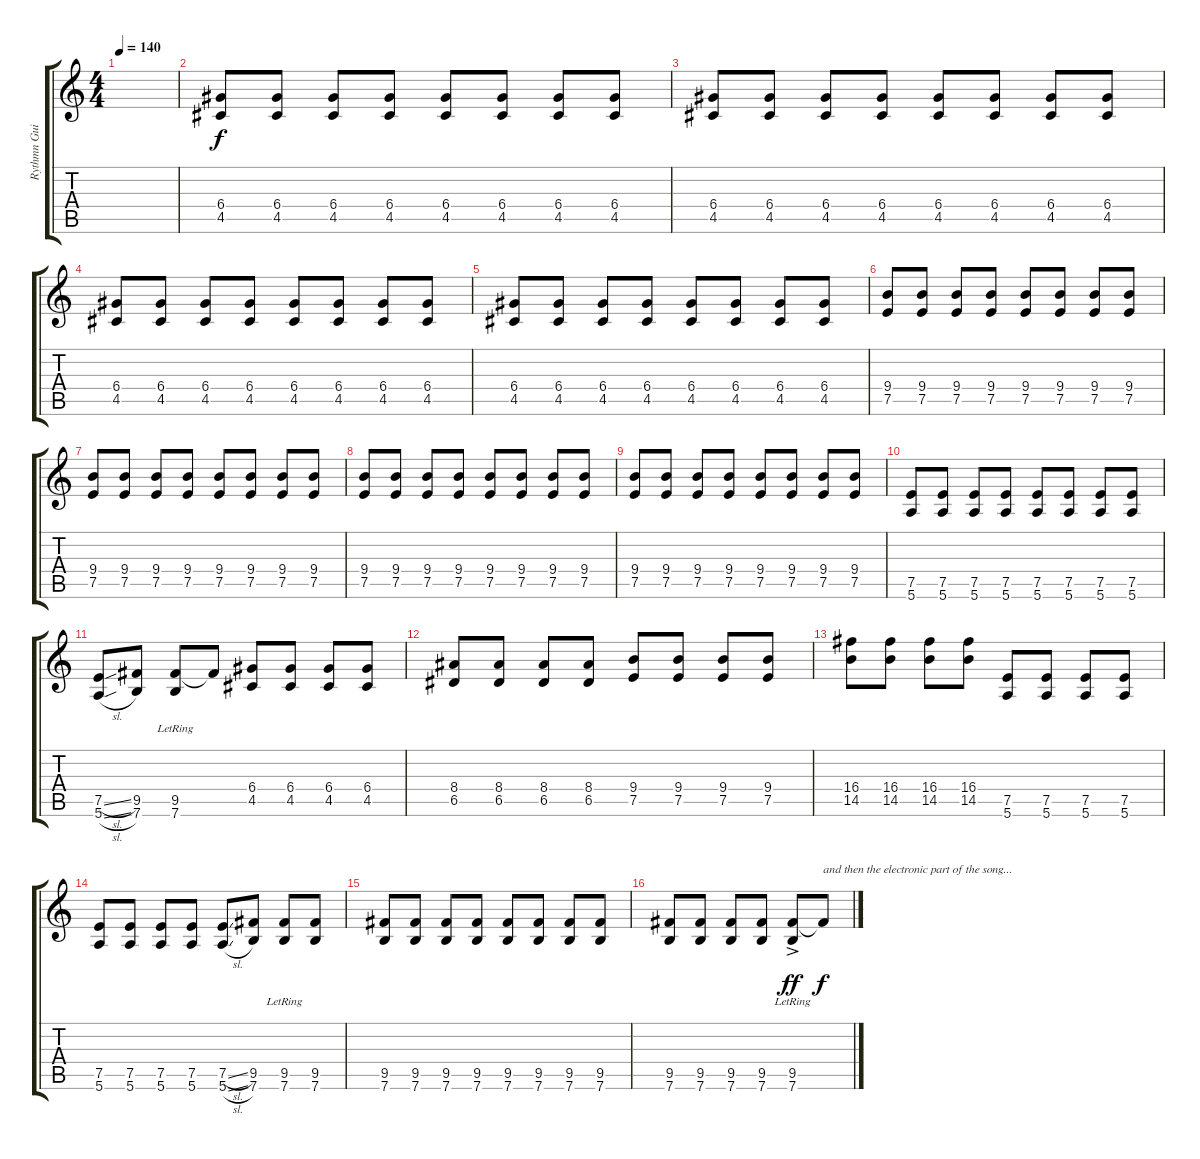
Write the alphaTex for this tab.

\track ("Rythmn Guitar" "Rythmn Gui") {instrument distortionguitar}
\staff {score tabs}
\tuning (E4 B3 G3 D3 A2 E2) {hide}
\ts (4 4)
\tempo 140
\clef g2
\ks c
|
(6.4 4.5).8 (6.4 4.5).8 (6.4 4.5).8 (6.4 4.5).8 (6.4 4.5).8 (6.4 4.5).8 (6.4 4.5).8 (6.4 4.5).8 |
(6.4 4.5).8 (6.4 4.5).8 (6.4 4.5).8 (6.4 4.5).8 (6.4 4.5).8 (6.4 4.5).8 (6.4 4.5).8 (6.4 4.5).8 |
(6.4 4.5).8 (6.4 4.5).8 (6.4 4.5).8 (6.4 4.5).8 (6.4 4.5).8 (6.4 4.5).8 (6.4 4.5).8 (6.4 4.5).8 |
(6.4 4.5).8 (6.4 4.5).8 (6.4 4.5).8 (6.4 4.5).8 (6.4 4.5).8 (6.4 4.5).8 (6.4 4.5).8 (6.4 4.5).8 |
(9.4 7.5).8 (9.4 7.5).8 (9.4 7.5).8 (9.4 7.5).8 (9.4 7.5).8 (9.4 7.5).8 (9.4 7.5).8 (9.4 7.5).8 |
(9.4 7.5).8 (9.4 7.5).8 (9.4 7.5).8 (9.4 7.5).8 (9.4 7.5).8 (9.4 7.5).8 (9.4 7.5).8 (9.4 7.5).8 |
(9.4 7.5).8 (9.4 7.5).8 (9.4 7.5).8 (9.4 7.5).8 (9.4 7.5).8 (9.4 7.5).8 (9.4 7.5).8 (9.4 7.5).8 |
(9.4 7.5).8 (9.4 7.5).8 (9.4 7.5).8 (9.4 7.5).8 (9.4 7.5).8 (9.4 7.5).8 (9.4 7.5).8 (9.4 7.5).8 |
(7.5 5.6).8 (7.5 5.6).8 (7.5 5.6).8 (7.5 5.6).8 (7.5 5.6).8 (7.5 5.6).8 (7.5 5.6).8 (7.5 5.6).8 |
(7.5{sl} 5.6{sl}).8 (9.5 7.6).8 (9.5{lr} 7.6).8 9.5{t}.8 (6.4 4.5).8 (6.4 4.5).8 (6.4 4.5).8 (6.4 4.5).8 |
(8.4 6.5).8 (8.4 6.5).8 (8.4 6.5).8 (8.4 6.5).8 (9.4 7.5).8 (9.4 7.5).8 (9.4 7.5).8 (9.4 7.5).8 |
(16.4 14.5).8 (16.4 14.5).8 (16.4 14.5).8 (16.4 14.5).8 (7.5 5.6).8 (7.5 5.6).8 (7.5 5.6).8 (7.5 5.6).8 |
(7.5 5.6).8 (7.5 5.6).8 (7.5 5.6).8 (7.5 5.6).8 (7.5{sl} 5.6{sl}).8 (9.5 7.6).8 (9.5{lr} 7.6{lr}).8 (9.5 7.6).8 |
(9.5 7.6).8 (9.5 7.6).8 (9.5 7.6).8 (9.5 7.6).8 (9.5 7.6).8 (9.5 7.6).8 (9.5 7.6).8 (9.5 7.6).8 |
(9.5 7.6).8 (9.5 7.6).8 (9.5 7.6).8 (9.5 7.6).8 (9.5{ac lr} 7.6{ac lr}).8{dy ff} 9.5{t}.8{txt "and then the electronic part of the song... " dy f}
